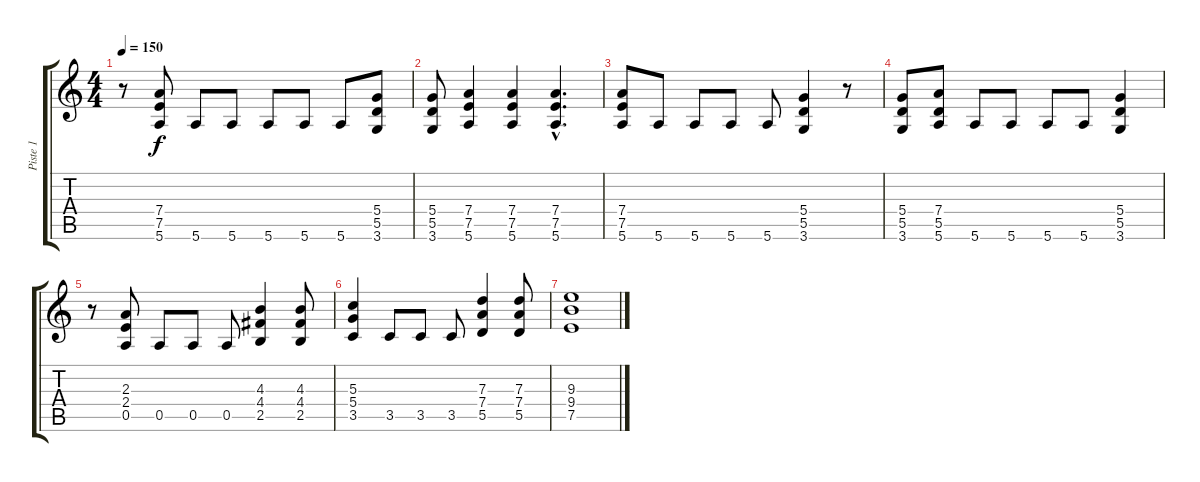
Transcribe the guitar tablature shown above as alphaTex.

\track ("Piste 1" "Piste 1") {instrument distortionguitar}
\staff {score tabs}
\tuning (E4 B3 G3 D3 A2 E2) {hide}
\ts (4 4)
\tempo 150
\clef g2
\ks c
r.8{dy f} (7.4 7.5 5.6).8 5.6.8 5.6.8 5.6.8 5.6.8 5.6.8 (5.4 5.5 3.6).8 |
(5.4 5.5 3.6).8 (7.4 7.5 5.6).4 (7.4 7.5 5.6).4 (7.4{hac} 7.5{hac} 5.6{hac}).4{d} |
(7.4 7.5 5.6).8 5.6.8 5.6.8 5.6.8 5.6.8 (5.4 5.5 3.6).4 r.8 |
(5.4 5.5 3.6).8 (7.4 5.5 5.6).8 5.6.8 5.6.8 5.6.8 5.6.8 (5.4 5.5 3.6).4 |
r.8 (2.3 2.4 0.5).8 0.5.8 0.5.8 0.5.8 (4.3 4.4 2.5).4 (4.3 4.4 2.5).8 |
(5.3 5.4 3.5).4 3.5.8 3.5.8 3.5.8 (7.3 7.4 5.5).4 (7.3 7.4 5.5).8 |
(9.3 9.4 7.5).1
